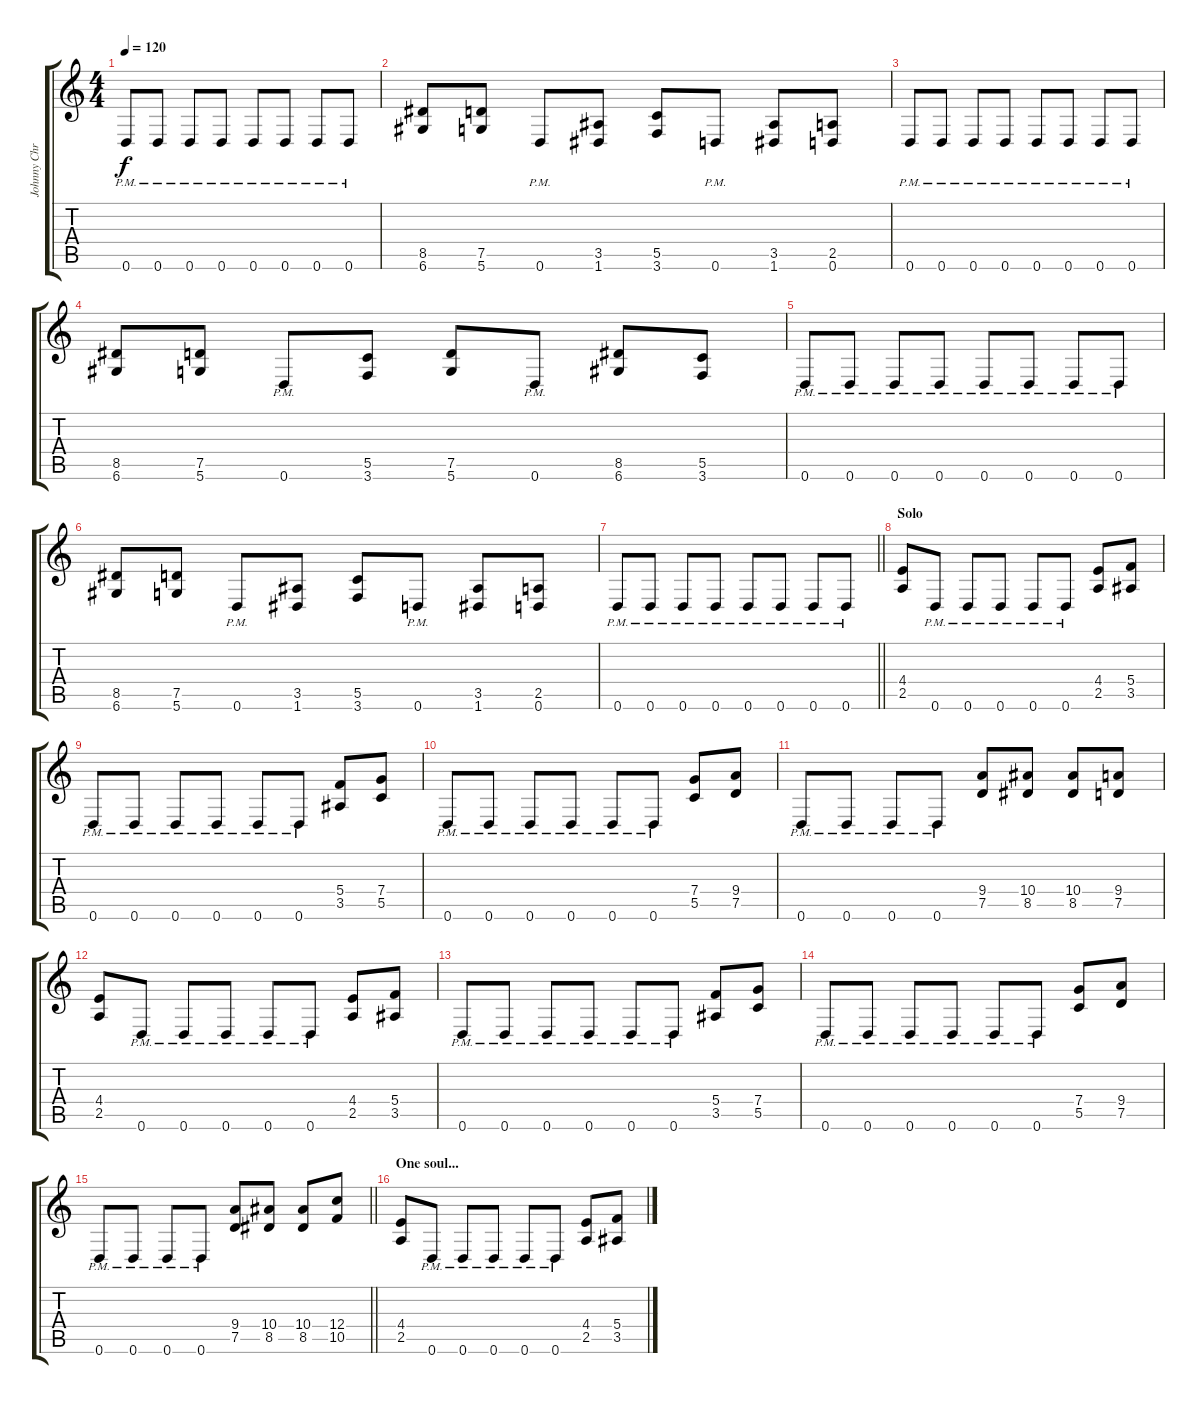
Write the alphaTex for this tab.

\track ("Johnny Chromatic - Guitar" "Johnny Chr") {instrument overdrivenguitar}
\staff {score tabs}
\tuning (D4 A3 F3 C3 G2 D2) {hide}
\ts (4 4)
\tempo 120
\clef g2
\ks c
0.6{pm}.8{dy f} 0.6{pm}.8 0.6{pm}.8 0.6{pm}.8 0.6{pm}.8 0.6{pm}.8 0.6{pm}.8 0.6{pm}.8 |
(8.5 6.6).8 (7.5 5.6).8 0.6{pm}.8 (3.5 1.6).8 (5.5 3.6).8 0.6{pm}.8 (3.5 1.6).8 (2.5 0.6).8 |
0.6{pm}.8 0.6{pm}.8 0.6{pm}.8 0.6{pm}.8 0.6{pm}.8 0.6{pm}.8 0.6{pm}.8 0.6{pm}.8 |
(8.5 6.6).8 (7.5 5.6).8 0.6{pm}.8 (5.5 3.6).8 (7.5 5.6).8 0.6{pm}.8 (8.5 6.6).8 (5.5 3.6).8 |
0.6{pm}.8 0.6{pm}.8 0.6{pm}.8 0.6{pm}.8 0.6{pm}.8 0.6{pm}.8 0.6{pm}.8 0.6{pm}.8 |
(8.5 6.6).8 (7.5 5.6).8 0.6{pm}.8 (3.5 1.6).8 (5.5 3.6).8 0.6{pm}.8 (3.5 1.6).8 (2.5 0.6).8 |
\barLineRight lightlight
0.6{pm}.8 0.6{pm}.8 0.6{pm}.8 0.6{pm}.8 0.6{pm}.8 0.6{pm}.8 0.6{pm}.8 0.6{pm}.8 |
\section ("" "Solo")
(4.4 2.5).8 0.6{pm}.8 0.6{pm}.8 0.6{pm}.8 0.6{pm}.8 0.6{pm}.8 (4.4 2.5).8 (5.4 3.5).8 |
0.6{pm}.8 0.6{pm}.8 0.6{pm}.8 0.6{pm}.8 0.6{pm}.8 0.6{pm}.8 (5.4 3.5).8 (7.4 5.5).8 |
0.6{pm}.8 0.6{pm}.8 0.6{pm}.8 0.6{pm}.8 0.6{pm}.8 0.6{pm}.8 (7.4 5.5).8 (9.4 7.5).8 |
0.6{pm}.8 0.6{pm}.8 0.6{pm}.8 0.6{pm}.8 (9.4 7.5).8 (10.4 8.5).8 (10.4 8.5).8 (9.4 7.5).8 |
(4.4 2.5).8 0.6{pm}.8 0.6{pm}.8 0.6{pm}.8 0.6{pm}.8 0.6{pm}.8 (4.4 2.5).8 (5.4 3.5).8 |
0.6{pm}.8 0.6{pm}.8 0.6{pm}.8 0.6{pm}.8 0.6{pm}.8 0.6{pm}.8 (5.4 3.5).8 (7.4 5.5).8 |
0.6{pm}.8 0.6{pm}.8 0.6{pm}.8 0.6{pm}.8 0.6{pm}.8 0.6{pm}.8 (7.4 5.5).8 (9.4 7.5).8 |
\barLineRight lightlight
0.6{pm}.8 0.6{pm}.8 0.6{pm}.8 0.6{pm}.8 (9.4 7.5).8 (10.4 8.5).8 (10.4 8.5).8 (12.4 10.5).8 |
\section ("" "One soul...")
(4.4 2.5).8 0.6{pm}.8 0.6{pm}.8 0.6{pm}.8 0.6{pm}.8 0.6{pm}.8 (4.4 2.5).8 (5.4 3.5).8
